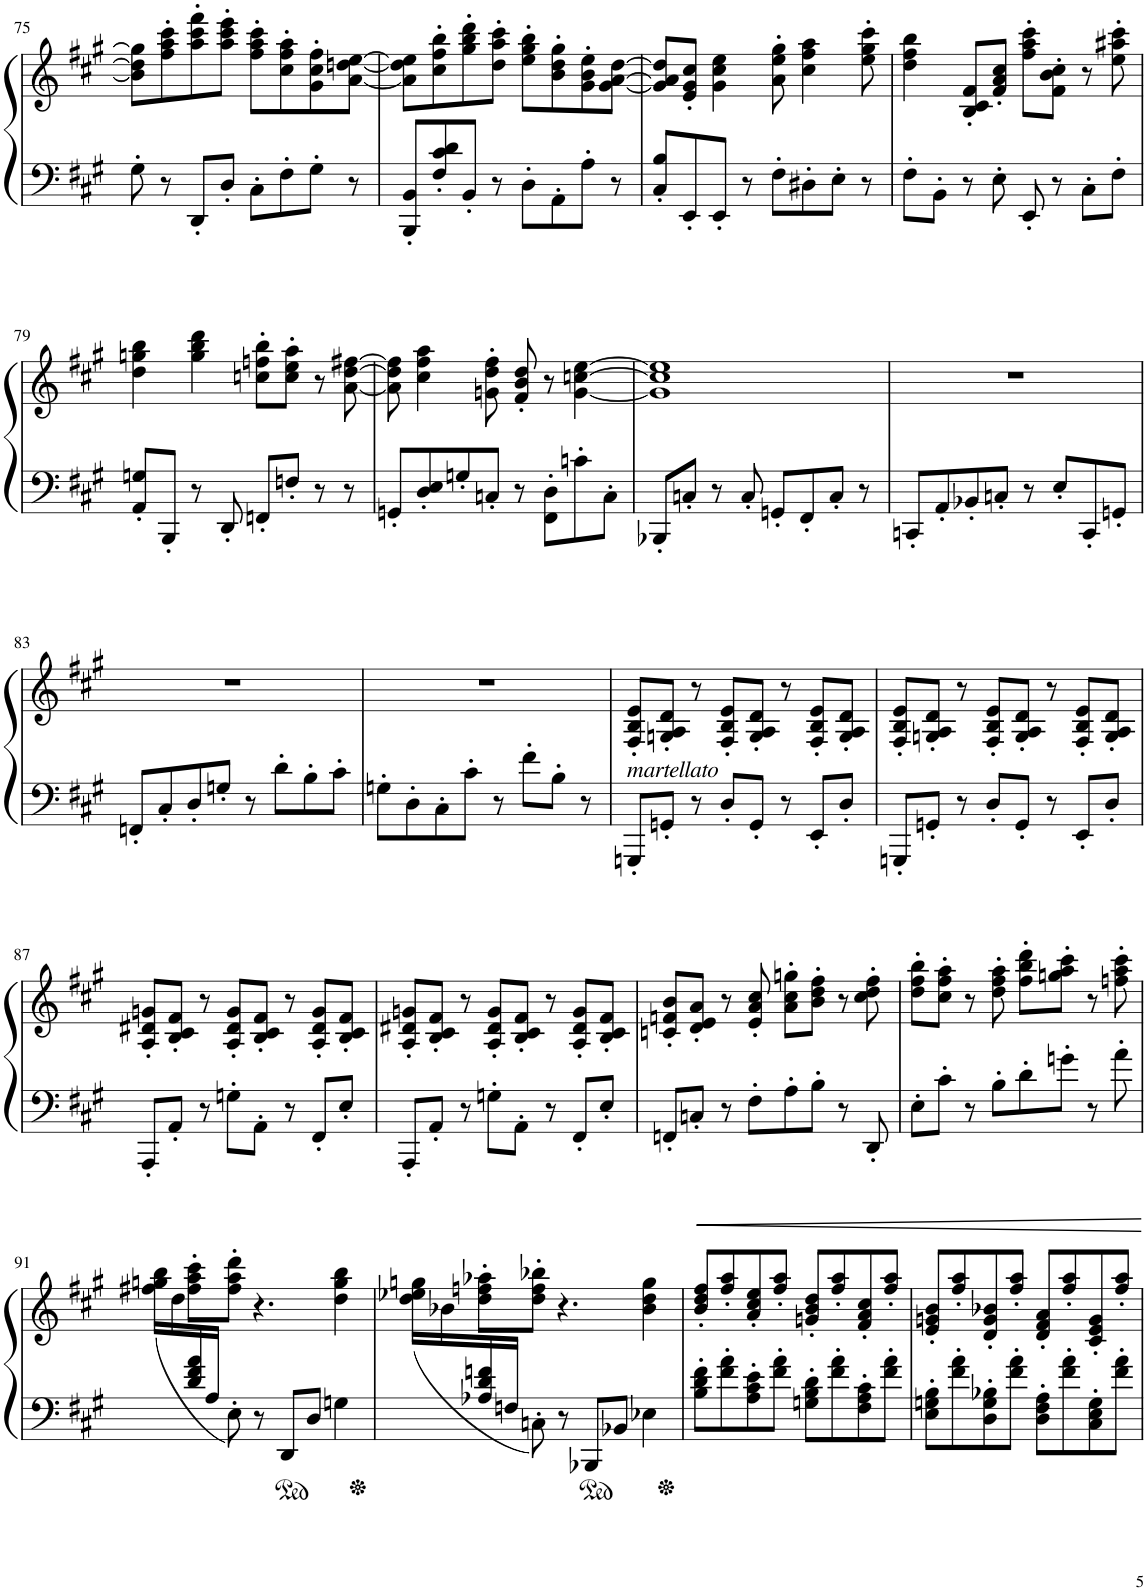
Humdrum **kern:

**kern	**kern
*part1	*part1
*staff2	*staff1
*I"Piano	*
*I'Pno.	*
!!LO:PB:g=z
*clefF4	*clefG2
*k[f#c#g#]	*k[f#c#g#]
*M4/4	*M4/4
=75	=75
8G#'\	8b\] 8dd#\] 8gg#\]L
8r	8ff#\' 8aa\' 8ccc#\'
8DD'/L	8aa\' 8ccc#\' 8fff#\'
8D'/J	8aa\' 8ccc#\' 8eee\'J
8C#'\L	8ff#\' 8aa\' 8ccc#\'L
8F#'\	8cc#\' 8ff#\' 8aa\'
8G#'\J	8g#\' 8cc#\' 8ff#\'
8r	[8a\ [8ddn\ [8ee\J
=76	=76
8BBB/' 8BB/'L	8a\] 8dd\] 8ee\]L
8F#/' 8c#/' 8d/'	8cc#\' 8ff#\' 8bb\'
8BB'/J	8gg#\' 8bb\' 8ddd\'
8r	8dd\' 8aa\' 8ccc#\'J
8D'\L	8ee\' 8gg#\' 8bb\'L
8AA'\	8b\' 8dd\' 8gg#\'
8A'\J	8g#\' 8b\' 8ee\'
8r	[8g#\ [8a\ [8dd\J
=77	=77
8C#/' 8B/'L	8g#/] 8a/] 8dd/]L
8EE'/	8e/' 8g#/' 8cc#/'J
8EE'/J	4g#\ 4cc#\ 4ee\
8r	.
8F#'\L	8a\' 8ee\' 8gg#\'
8D#X'\	4cc#\ 4ff#\ 4aa\
8E'\J	.
8r	8ee\' 8gg#\' 8ccc#\'
=78	=78
8F#'\L	4dd\ 4ff#\ 4bb\
8BB'\J	.
8r	8B/' 8c#/' 8f#/'L
8E'\	8f#/' 8a/' 8cc#/'J
8EE'/	8ff#\' 8aa\' 8ccc#\'L
8r	8f#\' 8b\' 8cc#\'J
8C#'\L	8r
8F#'\J	8ee\' 8aa#X\' 8ccc#\'
!!LO:LB:g=z
=79	=79
8AA/' 8Gn/'L	4dd\ 4ggn\ 4bb\
8BBB'/J	.
8r	4gg\ 4bb\ 4ddd\
8DD'/	.
8FFn'/L	8ccn\' 8ffn\' 8bb\'L
8Fn'/J	8cc\' 8ee\' 8aa\'J
8r	8r
8r	[8a\ [8dd\ [8ff#X\
=80	=80
8GGn'/L	8a\] 8dd\] 8ff#\]
8D/' 8E/'	4cc#\ 4ff#\ 4aa\
8Gn'/	.
8Cn'/J	8gn\' 8dd\' 8ff#\'
8r	8f#/' 8b/' 8dd/'
8FF#\' 8D\'L	8r
8cn'\	[4g\ [4ccn\ [4ee\
8C'\J	.
=81	=81
8BBB-X'/L	1g] 1cc] 1ee]
8Cn'/J	.
8r	.
8C'/	.
8GGn'/L	.
8FF#'/	.
8C'/J	.
8r	.
=82	=82
8CCn'/L	1r
8AA'/	.
8BB-X'/	.
8Cn'/J	.
8r	.
8E'/L	.
8CC'/	.
8GGn'/J	.
!!LO:LB:g=z
=83	=83
8FFn'/L	1r
8C#'/	.
8D'/	.
8Gn'/J	.
8r	.
8d'\L	.
8B'\	.
8c#'\J	.
=84	=84
8Gn'\L	1r
8D'\	.
8C#'\	.
8c#'\J	.
8r	.
8f#'\L	.
8B'\J	.
8r	.
=85	=85
!	!LO:TX:b:i:t=martellato
8GGGn'/L	8F#/' 8B/' 8e/'L
8GGn'/J	8Gn/' 8A/' 8d/'J
8r	8r
8D'/L	8F#/' 8B/' 8e/'L
8GG'/J	8G/' 8A/' 8d/'J
8r	8r
8EE'/L	8F#/' 8B/' 8e/'L
8D'/J	8G/' 8A/' 8d/'J
=86	=86
8GGGn'/L	8F#/' 8B/' 8e/'L
8GGn'/J	8Gn/' 8A/' 8d/'J
8r	8r
8D'/L	8F#/' 8B/' 8e/'L
8GG'/J	8G/' 8A/' 8d/'J
8r	8r
8EE'/L	8F#/' 8B/' 8e/'L
8D'/J	8G/' 8A/' 8d/'J
!!LO:LB:g=z
=87	=87
8AAA'/L	8A/' 8d#X/' 8gn/'L
8AA'/J	8B/' 8c#/' 8f#/'J
8r	8r
8Gn'\L	8A/' 8d#/' 8g/'L
8AA'\J	8B/' 8c#/' 8f#/'J
8r	8r
8FF#'/L	8A/' 8d#/' 8g/'L
8E'/J	8B/' 8c#/' 8f#/'J
=88	=88
8AAA'/L	8A/' 8d#X/' 8gn/'L
8AA'/J	8B/' 8c#/' 8f#/'J
8r	8r
8Gn'\L	8A/' 8d#/' 8g/'L
8AA'\J	8B/' 8c#/' 8f#/'J
8r	8r
8FF#'/L	8A/' 8d#/' 8g/'L
8E'/J	8B/' 8c#/' 8f#/'J
=89	=89
8FFn'/L	8cn/' 8fn/' 8b/'L
8Cn'/J	8d/' 8e/' 8a/'J
8r	8r
8F#'\L	8e/' 8a/' 8cc#/'
8A'\	8a\' 8cc#\' 8ggn\'L
8B'\J	8b\' 8dd\' 8ff#\'J
8r	8r
8DD'/	8cc#\' 8dd\' 8ff#\'
=90	=90
8E'\L	8dd\' 8ff#\' 8bb\'L
8c#'\J	8cc#\' 8ff#\' 8aa\'J
8r	8r
8B'\L	8dd\' 8ff#\' 8aa\'
8d'\	8ff#\' 8bb\' 8ddd\'L
8gn'\J	8ggn\' 8aa\' 8ccc#\'J
8r	8r
8a'\	8ffn\' 8aa\' 8ccc#\'
!!LO:LB:g=z
=91	=91
*	*^
8ryy	8ryy	(<16ff#X\ 16ggn\ 16bb\LL
.	.	16dd\
16d/ 16f#/ 16a/	8ff#\' 8aa\' 8ccc#\'L	2..ryy
16A/JJ	.	.
8E'\)	8ff#\' 8aa\' 8ddd\'J	.
8r	4.r	.
8DD/L	.	.
8D/J	.	.
4Gn\	4dd\ 4gg\ 4bb\	.
=92	=92	=92
8ryy	8ryy	(<16dd\ 16ee-X\ 16ggn\LL
.	.	16b-X\
16A-X/ 16d/ 16fn/	8dd\' 8ffn\' 8aa-X\'L	2..ryy
16Fn/JJ	.	.
8Cn'\)	8dd\' 8ff\' 8bb-X\'J	.
8r	4.r	.
8BBB-X/L	.	.
8BB-X/J	.	.
4E-X\	4b-\ 4dd\ 4gg\	.
*	*v	*v
=93	=93
8B\' 8d\' 8f#\'L	8b/' 8dd/' 8ff#/'L
8f#\' 8a\'	8ff#/' 8aa/'
8A\' 8c#\' 8e\'	8a/' 8cc#/' 8ee/'
8f#\' 8a\'J	8ff#/' 8aa/'J
8Gn\' 8B\' 8d\'L	8gn/' 8b/' 8dd/'L
8f#\' 8a\'	8ff#/' 8aa/'
8F#\' 8A\' 8c#\'	8f#/' 8a/' 8cc#/'
8f#\' 8a\'J	8ff#/' 8aa/'J
=94	=94
8E\' 8Gn\' 8B\'L	8e/' 8gn/' 8b/'L
8f#\' 8a\'	8ff#/' 8aa/'
8D\' 8G\' 8B-X\'	8d/' 8g/' 8b-X/'
8f#\' 8a\'J	8ff#/' 8aa/'J
8D\' 8F#\' 8A\'L	8d/' 8f#/' 8a/'L
8f#\' 8a\'	8ff#/' 8aa/'
8C#\' 8E\' 8G\'	8c#/' 8e/' 8g/'
8f#\' 8a\'J	8ff#/' 8aa/'J
=	=
*-	*-
